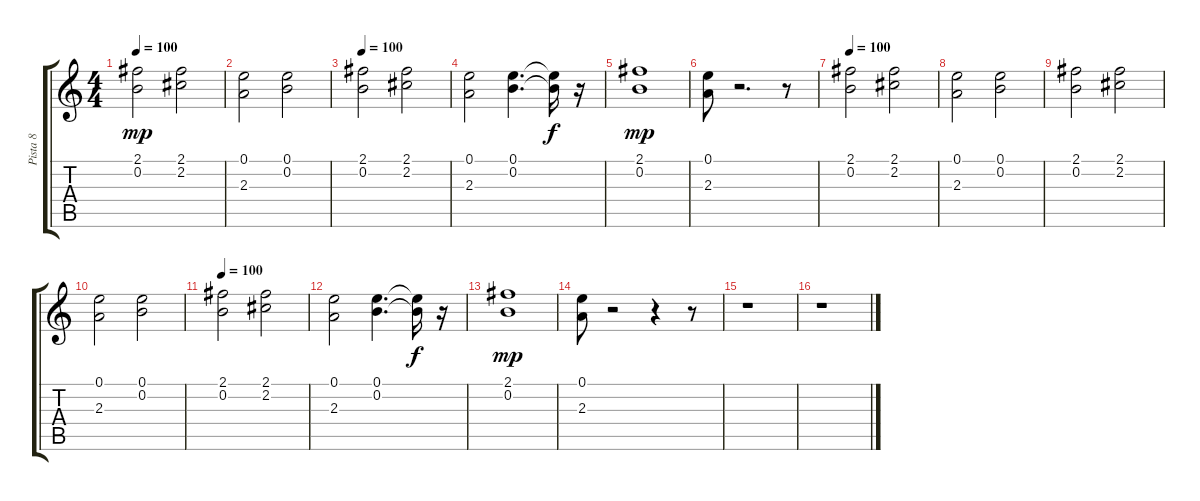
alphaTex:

\track ("Pista 8" "Pista 8") {instrument overdrivenguitar}
\staff {score tabs}
\tuning (E4 B3 G3 D3 A2 E2) {hide}
\ts (4 4)
\tempo 100
\clef g2
\ks c
(2.1 0.2).2{dy mp} (2.1 2.2).2 |
(0.1 2.3).2 (0.1 0.2).2 |
\tempo 100
(2.1 0.2).2 (2.1 2.2).2 |
(0.1 2.3).2 (0.1 0.2).4{d} (0.1{t} 0.2{t}).16{dy f} r.16 |
(2.1 0.2).1{dy mp} |
(0.1 2.3).8 r.2{d} r.8 |
\tempo 100
(2.1 0.2).2 (2.1 2.2).2 |
(0.1 2.3).2 (0.1 0.2).2 |
(2.1 0.2).2 (2.1 2.2).2 |
(0.1 2.3).2 (0.1 0.2).2 |
\tempo 100
(2.1 0.2).2 (2.1 2.2).2 |
(0.1 2.3).2 (0.1 0.2).4{d} (0.1{t} 0.2{t}).16{dy f} r.16 |
(2.1 0.2).1{dy mp} |
(0.1 2.3).8 r.2 r.4 r.8 |
r.1 |
r.1
